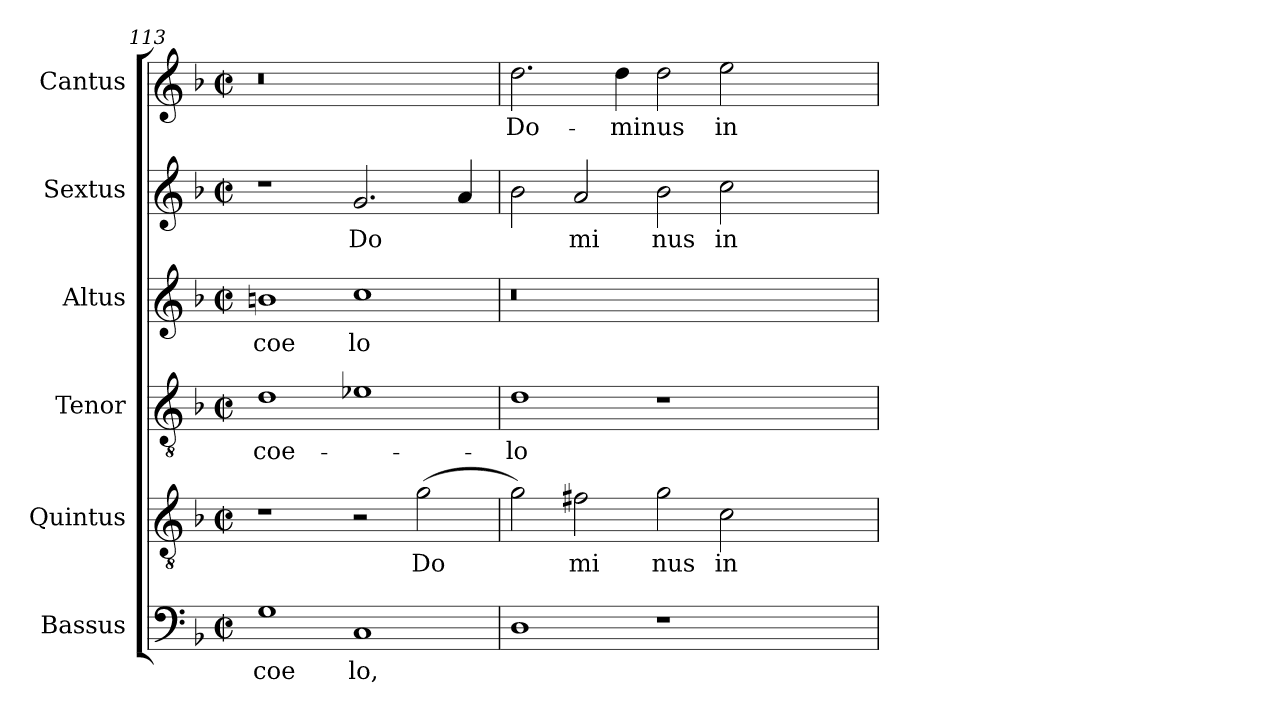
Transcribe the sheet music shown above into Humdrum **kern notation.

**kern	**text	**kern	**text	**kern	**text	**kern	**text	**kern	**text	**kern	**text
*part6	*part6	*part5	*part5	*part4	*part4	*part3	*part3	*part2	*part2	*part1	*part1
*staff6	*staff6	*staff5	*staff5	*staff4	*staff4	*staff3	*staff3	*staff2	*staff2	*staff1	*staff1
*I"Bassus	*	*I"Quintus	*	*I"Tenor	*	*I"Altus	*	*I"Sextus	*	*I"Cantus	*
*clefF4	*	*clefGv2	*	*clefGv2	*	*clefG2	*	*clefG2	*	*clefG2	*
*k[b-]	*	*k[b-]	*	*k[b-]	*	*k[b-]	*	*k[b-]	*	*k[b-]	*
*F:	*	*F:	*	*F:	*	*F:	*	*F:	*	*F:	*
*M2/2	*	*M2/2	*	*M2/2	*	*M2/2	*	*M2/2	*	*M2/2	*
*met(c|)	*	*met(c|)	*	*met(c|)	*	*met(c|)	*	*met(c|)	*	*met(c|)	*
=113	=113	=113	=113	=113	=113	=113	=113	=113	=113	=113	=113
!	!LO:LY:b:cj	!	!	!	!LO:LY:b:cj	!	!LO:LY:b:cj	!	!	!	!
1G	coe	1r	.	1d	coe-	1bn	coe	1r	.	0r	.
!	!LO:LY:b:cj	!	!	!	!	!	!LO:LY:b:cj	!	!LO:LY:b	!	!
1C	lo,	2r	.	1e-X	.	1cc	lo	2.g/	Do	.	.
!	!	!	!LO:LY:b	!	!	!	!	!	!	!	!
.	.	(>2g\	Do	.	.	.	.	.	.	.	.
.	.	.	.	.	.	.	.	4a/	.	.	.
=114	=114	=114	=114	=114	=114	=114	=114	=114	=114	=114	=114
!	!	!	!	!	!LO:LY:b:cj	!	!	!	!	!	!LO:LY:b:cj
1D	.	2g\)	.	1d	-lo	0r	.	2b-\	.	2.dd\	Do-
!	!	!	!LO:LY:b:cj	!	!	!	!	!	!LO:LY:b:cj	!	!
.	.	2f#\	mi	.	.	.	.	2a/	mi	.	.
!	!	!	!	!	!	!	!	!	!	!	!LO:LY:b
.	.	.	.	.	.	.	.	.	.	4dd\	-minus
!LO:N:vis=1	!	!	!LO:LY:b:cj	!LO:N:vis=1	!	!	!	!	!LO:LY:b:cj	!	!
0r	.	2g\	nus	0r	.	.	.	2b-\	nus	2dd\	.
!	!	!	!LO:LY:b:cj	!	!	!	!	!	!LO:LY:b:cj	!	!LO:LY:b:cj
.	.	2c\	in	.	.	.	.	2cc\	in	2ee\	in
.	.	1ryy	.	.	.	1ryy	.	1ryy	.	1ryy	.
=	=	=	=	=	=	=	=	=	=	=	=
*-	*-	*-	*-	*-	*-	*-	*-	*-	*-	*-	*-
